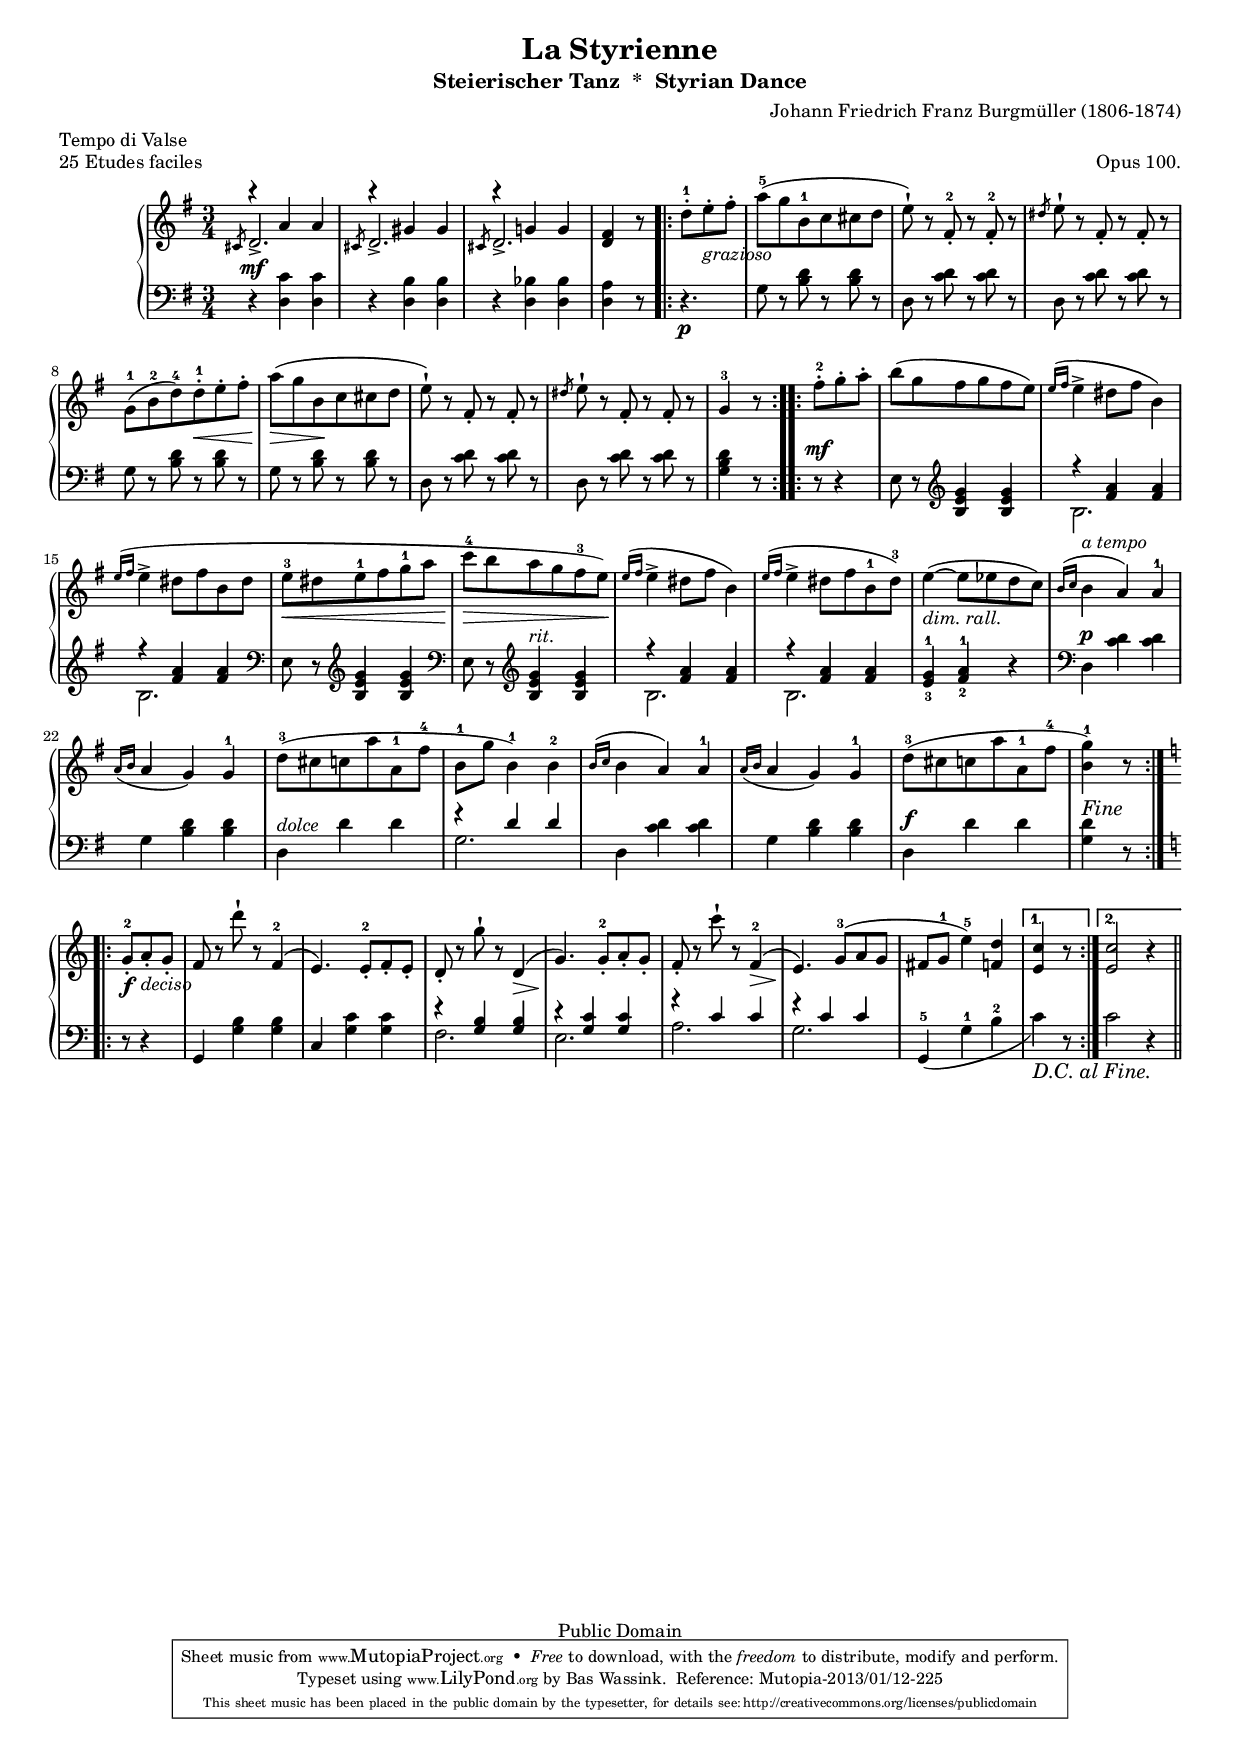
% Converted to LilyPond 2.0 syntax by Stan Sanderson,
% physinfoman@ameritech.net
% in order to correct mistakes in bars 12 and 13

\version "2.16.0"
#(set-global-staff-size 16)
\include "nederlands.ly"

\header {
	title             = "La Styrienne"
	subtitle          = "Steierischer Tanz  *  Styrian Dance"
	composer          = "Johann Friedrich Franz Burgmüller (1806-1874)"
	opus              = "Opus 100."
	piece             = "25 Etudes faciles"
	meter             = "Tempo di Valse"
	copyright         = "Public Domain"
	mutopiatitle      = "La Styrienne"
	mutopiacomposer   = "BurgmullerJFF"
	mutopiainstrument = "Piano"
	date              = "19th Century"
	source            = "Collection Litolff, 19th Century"
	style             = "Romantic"
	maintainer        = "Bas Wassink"
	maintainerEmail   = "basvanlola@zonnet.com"

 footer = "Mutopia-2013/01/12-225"
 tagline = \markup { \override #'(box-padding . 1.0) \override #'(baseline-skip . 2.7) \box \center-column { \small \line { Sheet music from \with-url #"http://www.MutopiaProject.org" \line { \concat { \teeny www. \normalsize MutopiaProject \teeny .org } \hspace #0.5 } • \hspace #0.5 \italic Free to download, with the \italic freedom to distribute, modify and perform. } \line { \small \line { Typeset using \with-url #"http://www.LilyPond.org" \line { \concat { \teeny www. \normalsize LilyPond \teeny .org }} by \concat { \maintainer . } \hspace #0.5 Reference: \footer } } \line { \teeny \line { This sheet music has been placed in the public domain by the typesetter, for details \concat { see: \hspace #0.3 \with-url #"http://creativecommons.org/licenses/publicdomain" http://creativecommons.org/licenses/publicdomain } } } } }
}

Global =  {\key g\major \time 3/4}
Treble = \clef treble
Bass = \clef bass

TOP =  \relative c''  {
	  <<
 {  r4 a a r gis gis r g! g } \\
 { 
     	\stemUp \slashedGrace cis,8 d2.->
     	\slashedGrace cis8 d2.->
      	\slashedGrace cis8 d2.-> } >>
      	<d fis>4 r8
      	\repeat volta 2 {
		 \stemNeutral \slurNeutral
		 d'8[-.-1 e-._\markup {\italic "grazioso"} 
		 fis-.]
  
		a-5 ( g b,-1 c cis d
		e)-| r fis,-.-2 r fis-.-2 r
		\slashedGrace dis'8 e8-| r fis,-. r fis-. r
  		g-1 ( b-2  d)-4 
  		d-.-1\< e-. fis-. 
  		a(\> g b,\! 
  		c cis d
   		e)-| r fis,-. r fis-. r	
  		\slashedGrace dis'8 e8-| r fis,-. r fis-. r
 		g4-3 r8
 		}

	\repeat volta 2 {
		fis'8[-.-2 g-. a-.]
		b ( g fis g fis  e)
  		\grace { \slurUp e16([ fis] } e4->  dis8 fis  b,4)
  		\grace { \slurUp e16[( fis] } e4->  dis8 fis b, dis
  		e-3\< dis e-1 fis g-1 a
   		c-4\> b a g fis-3  e)\!
	    	\grace { \slurUp e16[( fis] } e4->  dis8 fis  b,4)
 		 \grace { \slurUp e16([ fis] } e4->  dis8 fis b,-1 dis)-3
  		e4_\markup {\italic "dim. rall."} 
  		( ~ e8[ es d  c)] 
 	 	\grace { \slurUp b16[( c] } b4^\markup {\italic "a tempo"}  a) a-1
  		\grace { a16([ b] } a4  g) g-1
  		d'8-3 ( cis c a' a,-1 fis'-4
  		b,-1 g'  b,4)-1 b-2
		\grace { \slurUp b16([ c] } b4  a) a-1
  		\grace { a16[( b] } a4  g) g-1
  		d'8([-3 cis c a' a,-1 fis']-4
   		<b, g'>4)-1 r8
		}
	\break
	\repeat volta 2 {
	\key c\major   
  		g8[-.-2_\f a-._\markup {\italic "deciso"} g-.]
  		f r d''-| r f,,4-2 (
  		e4.)   e8[-.-2 f-. e-.]
 		d-. r g'-| r 
		d,4\> (
   		g4.)\!   g8[-.-2 a-. g-.]
		f-. r c''-| r f,,4-2\> (
		e4.)\!  
		 g8[-3 ( a g]
		fis g-1  e'4)-5 <f, d'>4
  	}
  	\alternative {
    	{<e c'>4 r8}
    	{\set Timing.measurePosition = #(ly:make-moment 0 8)
<e c'>2 r4}
  		}
 	 \bar "||"
}
  
BOT =  \relative c { 
	\grace s8 r4^\mf <d c'> <d c'>
	r <d b'> <d b'>
	r <d bes'> <d bes'>
	<d a'>4 r8

	r4.\p
	g8 r <b d> r <b d> r
	d, r <c' d> r <c d> r
	d, r <c' d> r <c d> r
	g r <b d> r <b d> r
	g8 r <b d> r <b d> r
	d, r <c' d> r <c d> r
	d, r <c' d> r <c d> r
	<g b d>4 r8
	
	r8^\mf r4
	e8 r \Treble <b' e g>4 <b e g>
  	<<
    	{
      	r4 <fis' a> <fis a>
      	r <fis a> <fis a> } \\
    	{
      	b,2.
      	b2. } 
      	>>
	\Bass \stemNeutral e,8 r \Treble <b' e g>4 <b e g>
	\Bass e,8 r \Treble <<b'4 e g^\markup {\italic "rit."}>> <b, e g>

	<<
    	{
		r4 <fis' a> <fis a>
      	r <fis a> <fis a> } \\
    	{
      	b,2.
      	b2. } 
      	>> 
	\stemNeutral \slurNeutral \tieNeutral {
} <e-3 g-1>4
	<fis-2 a-1> r4 \Bass 
	
	 d,4^\p <c' d> <c d>
	g <b d> <b d>
	d,^\markup {\italic "dolce"} d' d
	<< {r4 d d }\\ {g, 2. } >>  
  	\stemNeutral d4 <c' d> <c d>
  	g <b d> <b d>
	d,^\f d' d
	<d g,>^\markup { \large \italic "Fine"}  r8
	\key c\major r8 r4
	g,, <g' b> <g b>
	c, <g' c> <g c>
	<<
    {
      r4 <g b> <g b>
      r <g c> <g c>
      r c c
      r c c} \\
    {
      f,2. e a g
      }
  >>
	\stemNeutral \slurDown g,4-5 ( g'-1 b-2
	c)_\markup {\large \italic "D.C. al Fine."} r8
    	\set Timing.measurePosition = #(ly:make-moment 0 8)
	c2 r4
}
  
\score { {
<<
	\new PianoStaff <<
	\set PianoStaff.midiInstrument = "acoustic grand"
  	\set PianoStaff.instrumentName = \markup {\large \bold "14. "}
	\new Staff = "up" { 
			\Global \clef treble
    			\TOP
		}
	\new Staff = "down" {
			\Global \clef bass
			\BOT
		}
	>>
>>
	}
\layout { }

  \midi {
    \tempo 4 = 176
    }
}
